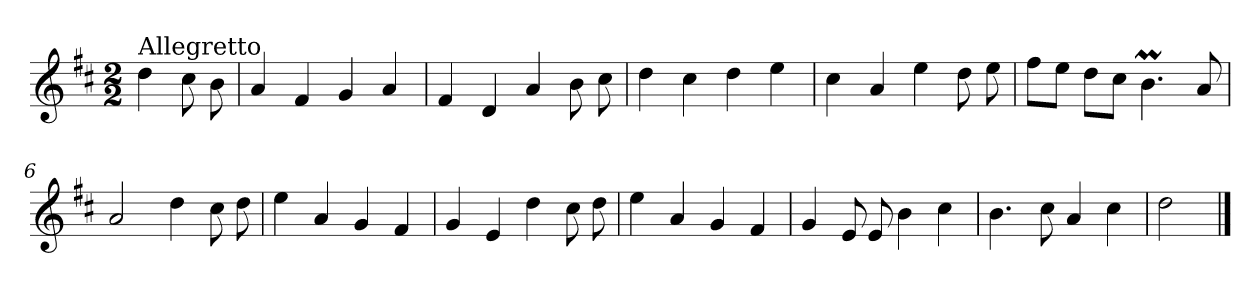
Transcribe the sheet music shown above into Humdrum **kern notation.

**kern
*part1
*staff1
*clefG2
*k[f#c#]
*D:
*M2/2
=
!LO:TX:a:t=Allegretto
4dd\
8cc#\
8b\
=1
4a/
4f#/
4g/
4a/
=2
4f#/
4d/
4a/
8b\
8cc#\
=3
4dd\
4cc#\
4dd\
4ee\
=4
4cc#\
4a/
4ee\
8dd\
8ee\
!!LO:LB:g=z
=5
8ff#\L
8ee\J
8dd\L
8cc#\J
4.bM\
8a/
=6
2a/
4dd\
8cc#\
8dd\
=7
4ee\
4a/
4g/
4f#/
=8
4g/
4e/
4dd\
8cc#\
8dd\
=9
4ee\
4a/
4g/
4f#/
=10
4g/
8e/
8e/
4b\
4cc#\
!!LO:LB:g=z
=11
4.b\
8cc#\
4a/
4cc#\
=12
2dd\
==
*-
